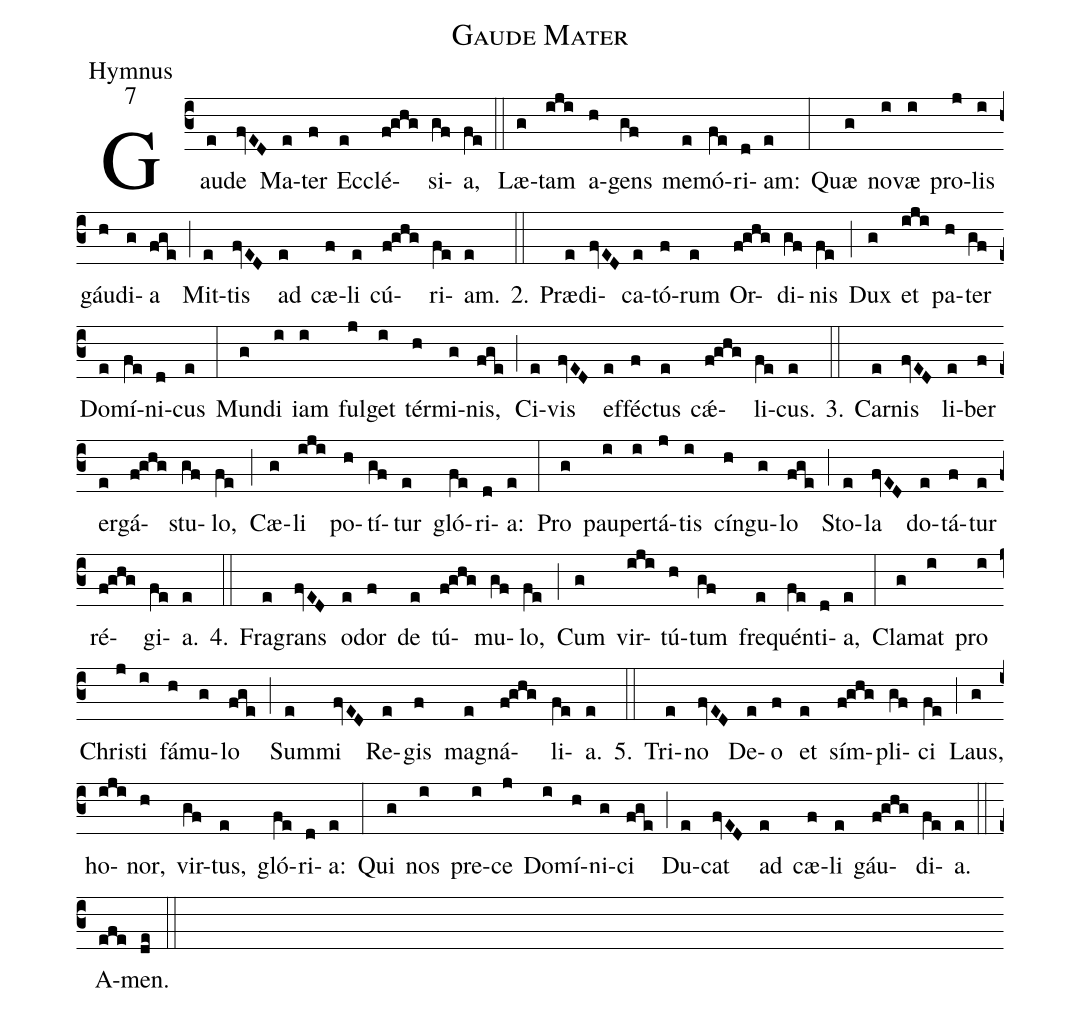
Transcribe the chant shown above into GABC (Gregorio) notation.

name:Gaude Mater;
office-part:Hymnus;
mode:7;
%%
(c3) Gau(e)de(fvED) Ma(e)ter(f) Ec(e)clé(f!ghg)si(gf)a,(fe) (::)
Læ(g)tam(iji) a(h)gens(gf) me(e)mó(fe)ri(d)am:(e) (:)
Quæ(g) no(i)væ(i) pro(j)lis(i) gáu(h)di(g)a(fge) (;) Mit(e)tis(fvED) ad(e) cæ(f)li(e) cú(f!ghg)ri(fe)am.(e) 2.(::) Præ(e)di(fvED)ca(e)tó(f)rum(e) Or(f!ghg)di(gf)nis(fe) (;) Dux(g) et(iji) pa(h)ter(gf) Do(e)mí(fe)ni(d)cus(e) (:)
Mun(g)di(i) iam(i) ful(j)get(i) tér(h)mi(g)nis,(fge) (;) Ci(e)vis(fvED) ef(e)fé(f)ctus(e) c{<sp>'ae</sp>}(f!ghg)li(fe)cus.(e) 3.(::) Car(e)nis(fvED) li(e)ber(f) er(e)gá(f!ghg)stu(gf)lo,(fe) (;) Cæ(g)li(iji) po(h)tí(gf)tur(e) gló(fe)ri(d)a:(e) (:)
Pro(g) pau(i)per(i)tá(j)tis(i) cín(h)gu(g)lo(fge) (;) Sto(e)la(fvED) do(e)tá(f)tur(e) ré(f!ghg)gi(fe)a.(e) 4.(::) Fra(e)grans(fvED) o(e)dor(f) de(e) tú(f!ghg)mu(gf)lo,(fe) (;) Cum(g) vir(iji)tú(h)tum(gf) fre(e)quén(fe)ti(d)a,(e) (:)
Cla(g)mat(i) pro(i) Chri(j)sti(i) fá(h)mu(g)lo(fge) (;) Sum(e)mi(fvED) Re(e)gis(f) ma(e)gná(f!ghg)li(fe)a.(e) 5.(::) Tri(e)no(fvED) De(e)o(f) et(e) sím(f!ghg)pli(gf)ci(fe) (;) Laus,(g) ho(iji)nor,(h) vir(gf)tus,(e) gló(fe)ri(d)a:(e) (:)
Qui(g) nos(i) pre(i)ce(j) Do(i)mí(h)ni(g)ci(fge) (;) Du(e)cat(fvED) ad(e) cæ(f)li(e) gáu(f!ghg)di(fe)a.(e) (::)
A(efe)men.(de) (::)
